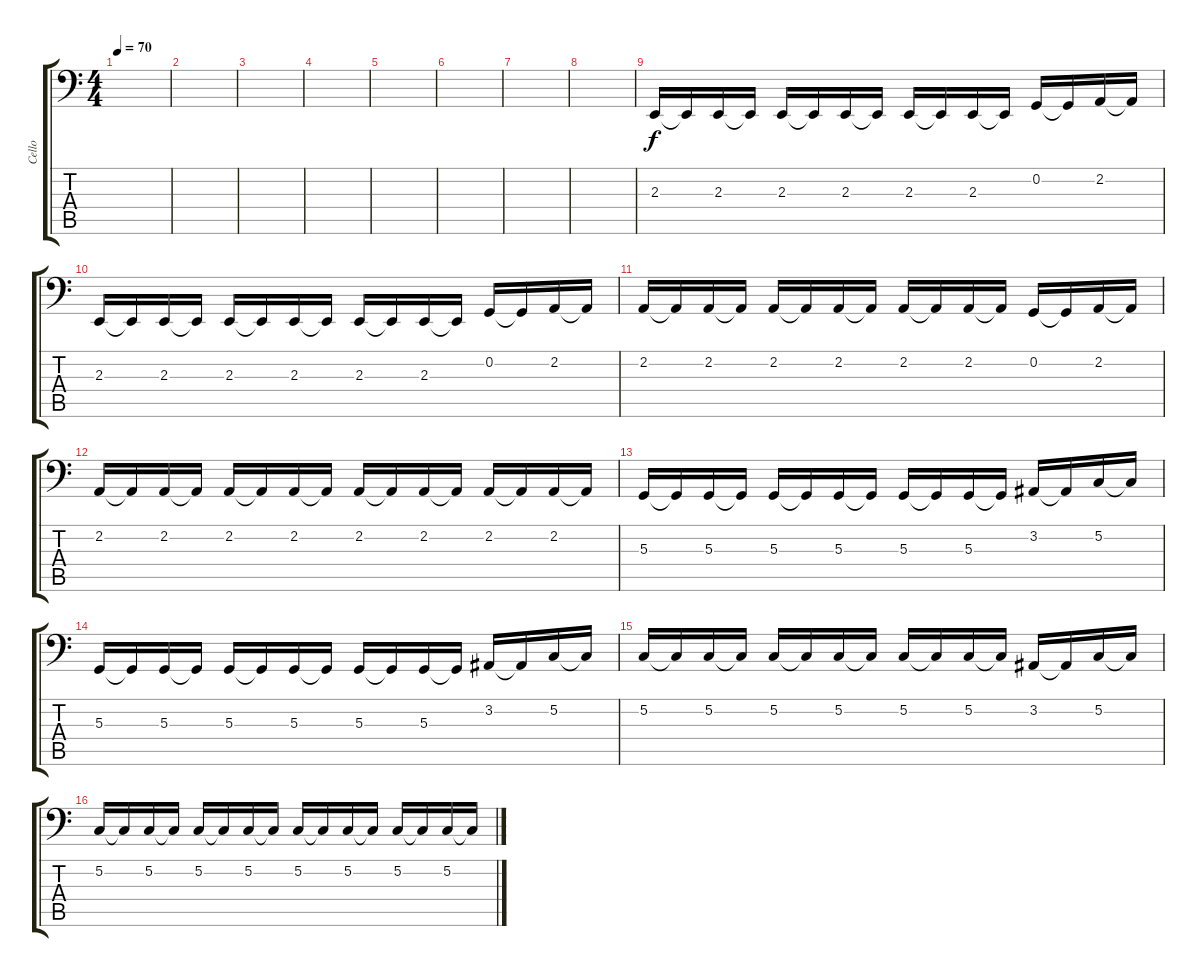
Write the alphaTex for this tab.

\track ("Cello" "Cello") {instrument cello}
\staff {score tabs}
\tuning (C3 G2 D2 A1 E1 B0) {hide}
\ts (4 4)
\tempo 70
\clef f4
\ks c
|
|
|
|
|
|
|
|
2.3.16 2.3{t}.16 2.3.16 2.3{t}.16 2.3.16 2.3{t}.16 2.3.16 2.3{t}.16 2.3.16 2.3{t}.16 2.3.16 2.3{t}.16 0.2.16 0.2{t}.16 2.2.16 2.2{t}.16 |
2.3.16 2.3{t}.16 2.3.16 2.3{t}.16 2.3.16 2.3{t}.16 2.3.16 2.3{t}.16 2.3.16 2.3{t}.16 2.3.16 2.3{t}.16 0.2.16 0.2{t}.16 2.2.16 2.2{t}.16 |
2.2.16 2.2{t}.16 2.2.16 2.2{t}.16 2.2.16 2.2{t}.16 2.2.16 2.2{t}.16 2.2.16 2.2{t}.16 2.2.16 2.2{t}.16 0.2.16 0.2{t}.16 2.2.16 2.2{t}.16 |
2.2.16 2.2{t}.16 2.2.16 2.2{t}.16 2.2.16 2.2{t}.16 2.2.16 2.2{t}.16 2.2.16 2.2{t}.16 2.2.16 2.2{t}.16 2.2.16 2.2{t}.16 2.2.16 2.2{t}.16 |
5.3.16 5.3{t}.16 5.3.16 5.3{t}.16 5.3.16 5.3{t}.16 5.3.16 5.3{t}.16 5.3.16 5.3{t}.16 5.3.16 5.3{t}.16 3.2.16 3.2{t}.16 5.2.16 5.2{t}.16 |
5.3.16 5.3{t}.16 5.3.16 5.3{t}.16 5.3.16 5.3{t}.16 5.3.16 5.3{t}.16 5.3.16 5.3{t}.16 5.3.16 5.3{t}.16 3.2.16 3.2{t}.16 5.2.16 5.2{t}.16 |
5.2.16 5.2{t}.16 5.2.16 5.2{t}.16 5.2.16 5.2{t}.16 5.2.16 5.2{t}.16 5.2.16 5.2{t}.16 5.2.16 5.2{t}.16 3.2.16 3.2{t}.16 5.2.16 5.2{t}.16 |
5.2.16 5.2{t}.16 5.2.16 5.2{t}.16 5.2.16 5.2{t}.16 5.2.16 5.2{t}.16 5.2.16 5.2{t}.16 5.2.16 5.2{t}.16 5.2.16 5.2{t}.16 5.2.16 5.2{t}.16
